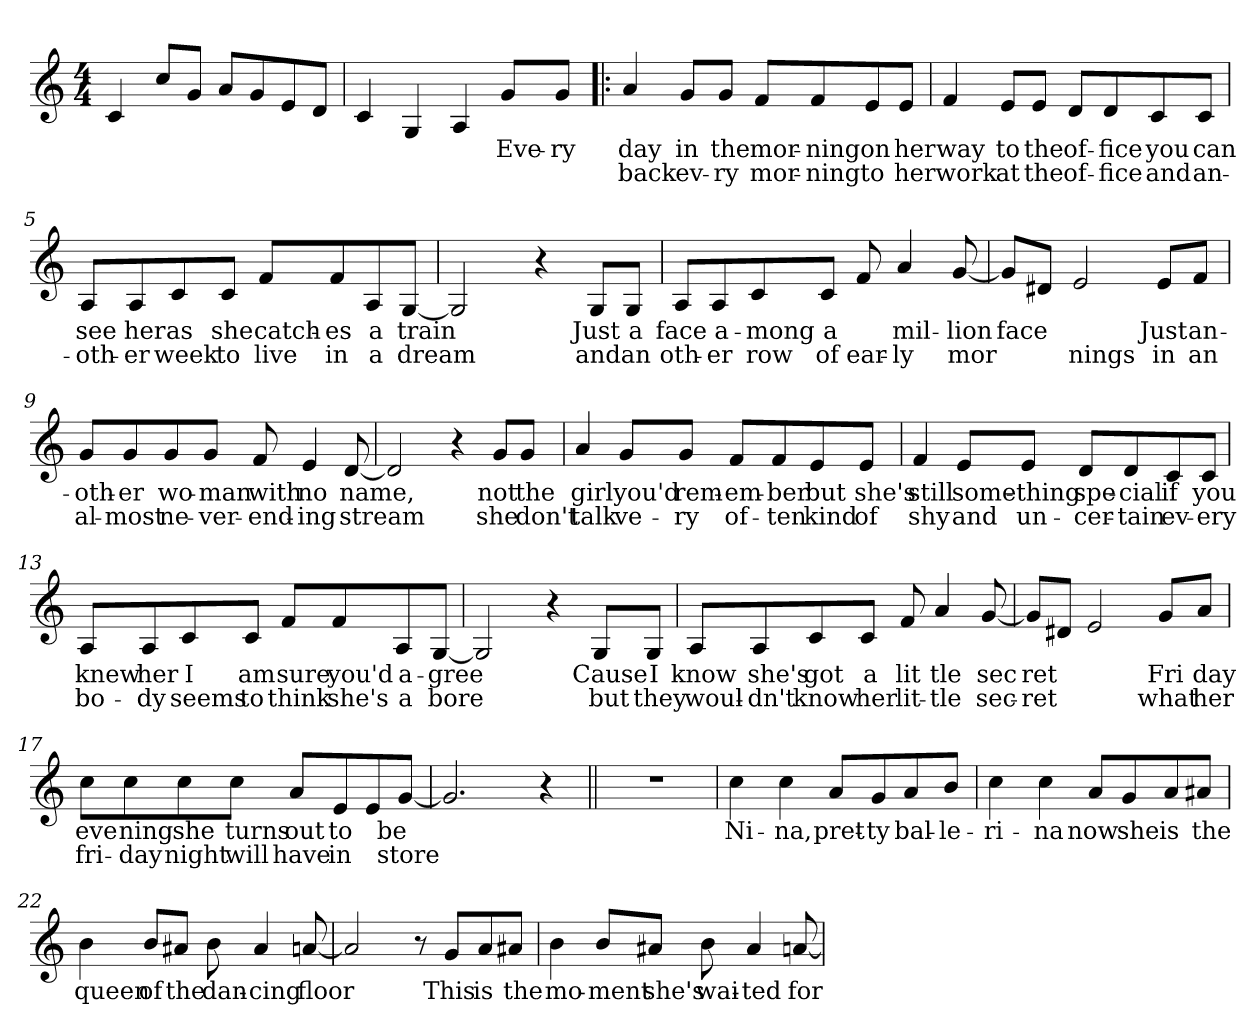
**kern	**text	**text
*part1	*part1	*part1
*staff1	*staff1	*staff1
*clefG2	*	*
*k[]	*	*
*C:	*	*
*M4/4	*	*
=1	=1	=1
4c/	.	.
8cc/L	.	.
8g/J	.	.
8a/L	.	.
8g/	.	.
8e/	.	.
8d/J	.	.
=2	=2	=2
4c/	.	.
4G/	.	.
4A/	.	.
8g/L	Eve-	.
8g/J	-ry	.
=3!|:	=3!|:	=3!|:
4a/	day	back
8g/L	in	ev-
8g/J	the	-ry
8f/L	mor-	mor-
8f/	-ning	-ning
8e/	on	to
8e/J	her	her
=4	=4	=4
4f/	way	work
8e/L	to	at
8e/J	the	the
8d/L	of-	of-
8d/	-fice	-fice
8c/	you	and
8c/J	can	an-
!!LO:LB:g=z
=5	=5	=5
8A/L	see	-oth-
8A/	her	-er
8c/	as	week
8c/J	she	to
8f/L	catch-	live
8f/	-es	in
8A/	a	a
[8G/J	train	dream
=6	=6	=6
2G/]	.	.
4r	.	.
8G/L	Just	and
8G/J	a	an
=7	=7	=7
8A/L	face	oth-
8A/	a-	-er
8c/	-mong	row
8c/J	a	of
8f/	.	ear-
4a/	mil-	-ly
[8g/	-lion	-mor
!!LO:LB:g=z
=8	=8	=8
8g/L]	face	.
8d#X/J	.	.
2e/	.	nings
8e/L	Just	in
8f/J	an-	an
!!LO:LB:g=z
=9	=9	=9
8g/L	-oth-	al-
8g/	-er	-most
8g/	wo-	ne-
8g/J	-man	-ver-
8f/	with	-end-
4e/	no	-ing
[8d/	name,	stream
=10	=10	=10
2d/]	.	.
4r	.	.
8g/L	not	she
8g/J	the	don't
=11	=11	=11
4a/	girl	talk
8g/L	you'd	ve-
8g/J	rem-	-ry
8f/L	-em-	of-
8f/	-ber	-ten
8e/	but	kind
8e/J	she's	of
!!LO:LB:g=z
=12	=12	=12
4f/	still	shy
8e/L	some-	and
8e/J	-thing	un-
8d/L	spe-	-cer-
8d/	-cial	-tain
8c/	if	ev-
8c/J	you	-ery
!!LO:LB:g=z
=13	=13	=13
8A/L	knew	bo-
8A/	her	-dy
8c/	I	seems
8c/J	am	to
8f/L	sure	think
8f/	you'd	she's
8A/	a-	a
[8G/J	-gree	bore
=14	=14	=14
2G/]	.	.
4r	.	.
8G/L	Cause	but
8G/J	I	they
=15	=15	=15
8A/L	know	woul-
8A/	she's	-dn't
8c/	got	know
8c/J	a	her
8f/	lit	lit-
4a/	tle	-tle
[8g/	sec	sec-
!!LO:LB:g=z
=16	=16	=16
8g/L]	ret	-ret
8d#X/J	.	.
2e/	.	.
8g/L	Fri	what
8a/J	day	her
!!LO:LB:g=z
=17	=17	=17
8cc\L	eve	fri-
8cc\	ning	-day
8cc\	she	night
8cc\J	turns	will
8a/L	out	have
8e/	to	in
8e/	.	.
[8g/J	be	store
=18	=18	=18
2.g/]	.	.
4r	.	.
=19||	=19||	=19||
1r	.	.
=20	=20	=20
4cc\	Ni-	.
4cc\	-na,	.
8a/L	pret-	.
8g/	-ty	.
8a/	bal-	.
8b/J	-le-	.
!!LO:LB:g=z
=21	=21	=21
4cc\	-ri-	.
4cc\	-na	.
8a/L	now	.
8g/	she	.
8a/	is	.
8a#X/J	the	.
=22	=22	=22
4b\	queen	.
8b/L	of	.
8a#X/J	the	.
8b\	dan-	.
4a#/	-cing	.
[8an/	floor	.
=23	=23	=23
2a/]	.	.
8r	.	.
8g/L	This	.
8a/	is	.
8a#X/J	the	.
=24	=24	=24
4b\	mo-	.
8b/L	-ment	.
8a#X/J	she's	.
8b\	wai-	.
4a#/	-ted	.
[8an/	for	.
=	=	=
*-	*-	*-
